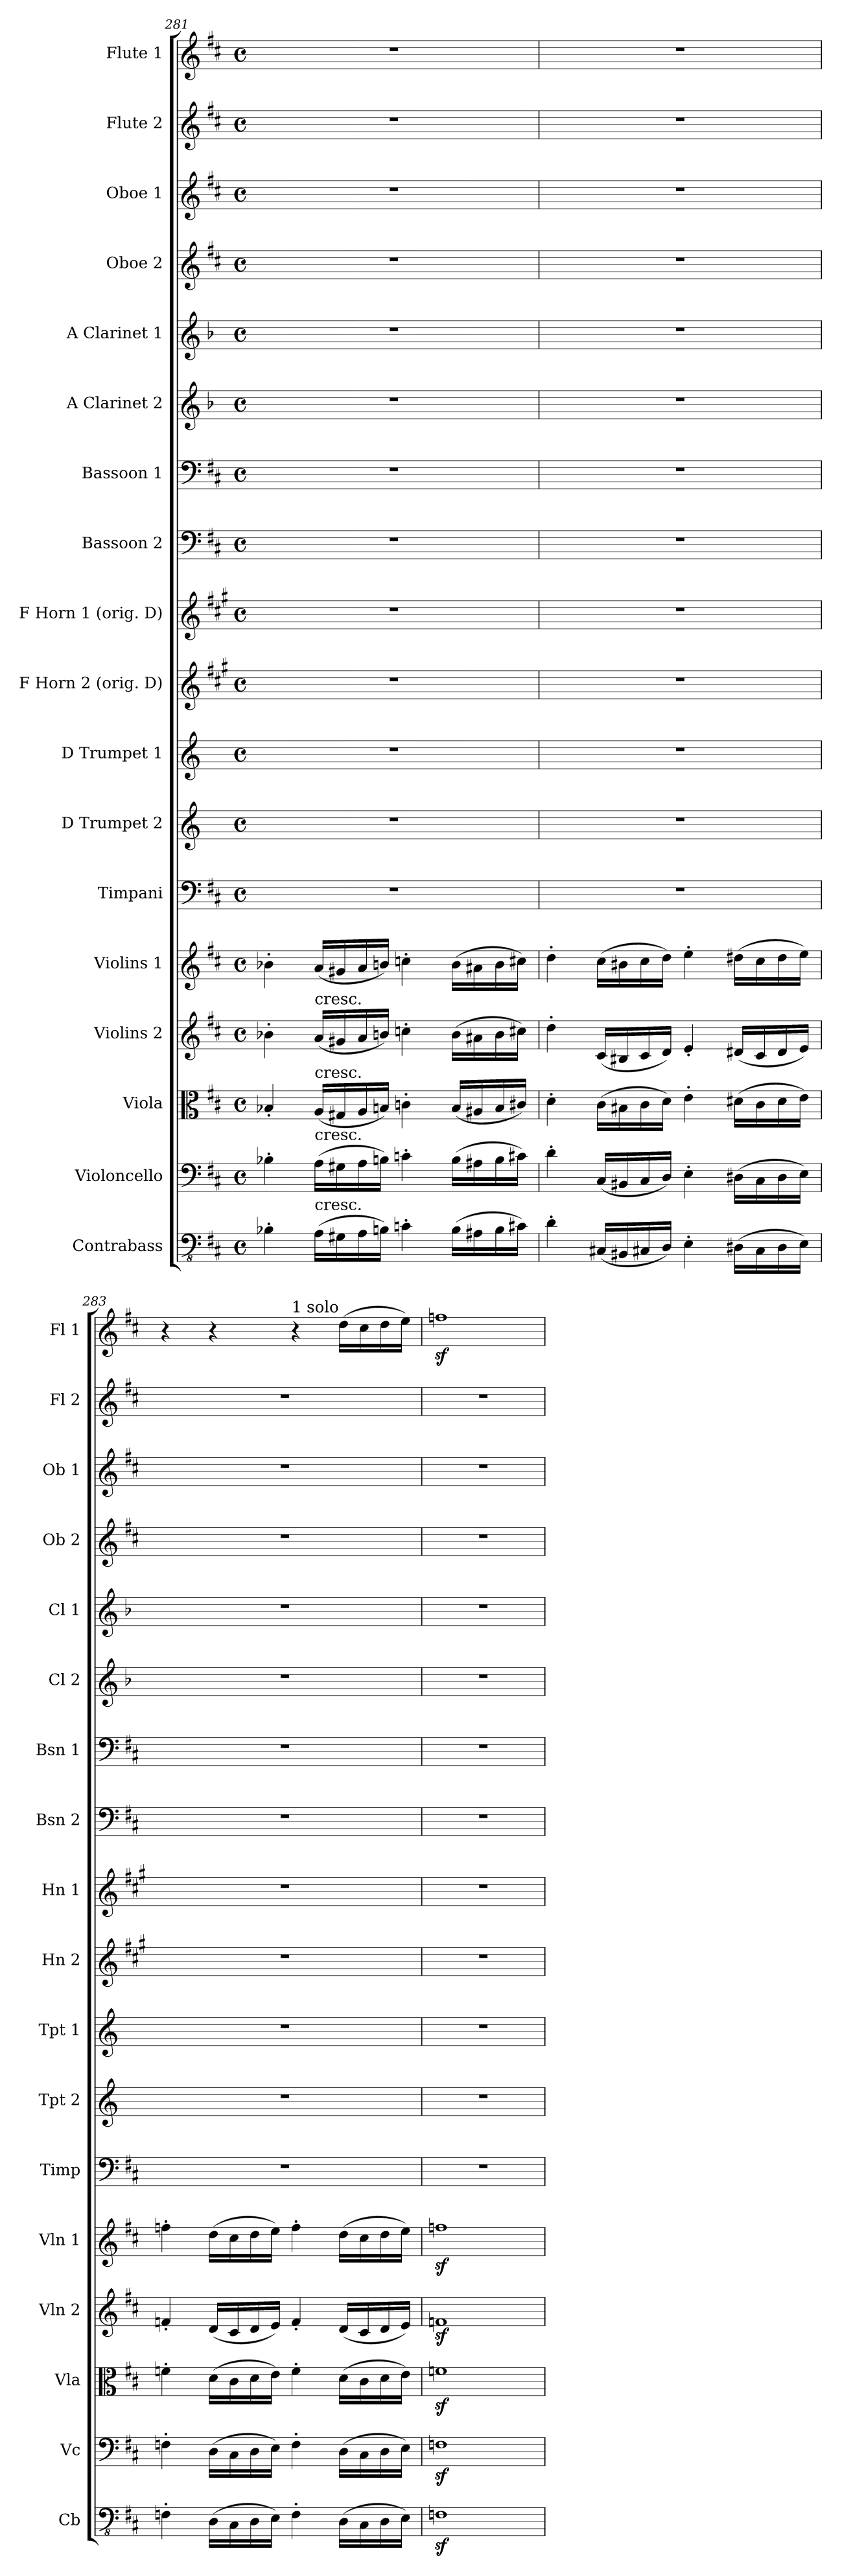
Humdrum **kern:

**kern	**kern	**kern	**kern	**kern	**kern	**kern	**kern	**kern	**kern	**kern	**kern	**kern	**kern	**kern	**kern	**kern	**kern
*part18	*part17	*part16	*part15	*part14	*part13	*part12	*part11	*part10	*part9	*part8	*part7	*part6	*part5	*part4	*part3	*part2	*part1
*staff18	*staff17	*staff16	*staff15	*staff14	*staff13	*staff12	*staff11	*staff10	*staff9	*staff8	*staff7	*staff6	*staff5	*staff4	*staff3	*staff2	*staff1
*I"Contrabass	*I"Violoncello	*I"Viola	*I"Violins 2	*I"Violins 1	*I"Timpani	*I"D Trumpet 2	*I"D Trumpet 1	*I"F Horn 2 (orig.  D)	*I"F Horn 1 (orig.  D)	*I"Bassoon 2	*I"Bassoon 1	*I"A Clarinet 2	*I"A Clarinet 1	*I"Oboe 2	*I"Oboe 1	*I"Flute 2	*I"Flute 1
*I'Cb	*I'Vc	*I'Vla	*I'Vln 2	*I'Vln 1	*I'Timp	*I'Tpt 2	*I'Tpt 1	*I'Hn 2	*I'Hn 1	*I'Bsn 2	*I'Bsn 1	*I'Cl 2	*I'Cl 1	*I'Ob 2	*I'Ob 1	*I'Fl 2	*I'Fl 1
*clefFv4	*clefF4	*clefC3	*clefG2	*clefG2	*clefF4	*clefG2	*clefG2	*clefG2	*clefG2	*clefF4	*clefF4	*clefG2	*clefG2	*clefG2	*clefG2	*clefG2	*clefG2
*	*	*	*	*	*	*ITrd-1c-2	*ITrd-1c-2	*ITrd4c7	*ITrd4c7	*	*	*ITrd2c3	*ITrd2c3	*	*	*	*
*k[f#c#]	*k[f#c#]	*k[f#c#]	*k[f#c#]	*k[f#c#]	*k[f#c#]	*k[f#c#]	*k[f#c#]	*k[f#c#]	*k[f#c#]	*k[f#c#]	*k[f#c#]	*k[f#c#]	*k[f#c#]	*k[f#c#]	*k[f#c#]	*k[f#c#]	*k[f#c#]
*M4/4	*M4/4	*M4/4	*M4/4	*M4/4	*M4/4	*M4/4	*M4/4	*M4/4	*M4/4	*M4/4	*M4/4	*M4/4	*M4/4	*M4/4	*M4/4	*M4/4	*M4/4
*met(c)	*met(c)	*met(c)	*met(c)	*met(c)	*met(c)	*met(c)	*met(c)	*met(c)	*met(c)	*met(c)	*met(c)	*met(c)	*met(c)	*met(c)	*met(c)	*met(c)	*met(c)
=281	=281	=281	=281	=281	=281	=281	=281	=281	=281	=281	=281	=281	=281	=281	=281	=281	=281
4BB-X'\	4B-X'\	4B-X'/	4b-X'\	4b-X'\	1r	1r	1r	1r	1r	1r	1r	1r	1r	1r	1r	1r	1r
!	!	!	!LO:TX:a:t=cresc.	!	!	!	!	!	!	!	!	!	!	!	!	!	!
!	!	!LO:TX:a:t=cresc.	!	!	!	!	!	!	!	!	!	!	!	!	!	!	!
!	!LO:TX:a:t=cresc.	!	!	!	!	!	!	!	!	!	!	!	!	!	!	!	!
!LO:TX:a:t=cresc.	!	!	!	!	!	!	!	!	!	!	!	!	!	!	!	!	!
(>16AA\LL	(>16A\LL	(<16A/LL	(<16a/LL	(<16a/LL	.	.	.	.	.	.	.	.	.	.	.	.	.
16GG#X\	16G#X\	16G#X/	16g#X/	16g#X/	.	.	.	.	.	.	.	.	.	.	.	.	.
16AA\	16A\	16A/	16a/	16a/	.	.	.	.	.	.	.	.	.	.	.	.	.
16BBn\JJ)	16Bn\JJ)	16Bn/JJ)	16bn/JJ)	16bn/JJ)	.	.	.	.	.	.	.	.	.	.	.	.	.
4Cn'\	4cn'\	4cn'\	4ccn'\	4ccn'\	.	.	.	.	.	.	.	.	.	.	.	.	.
(>16BB\LL	(>16B\LL	(<16B/LL	(>16b\LL	(>16b\LL	.	.	.	.	.	.	.	.	.	.	.	.	.
16AA#X\	16A#X\	16A#X/	16a#X\	16a#X\	.	.	.	.	.	.	.	.	.	.	.	.	.
16BB\	16B\	16B/	16b\	16b\	.	.	.	.	.	.	.	.	.	.	.	.	.
16C#X\JJ)	16c#X\JJ)	16c#X/JJ)	16cc#X\JJ)	16cc#X\JJ)	.	.	.	.	.	.	.	.	.	.	.	.	.
!!LO:PB:g=z
=282	=282	=282	=282	=282	=282	=282	=282	=282	=282	=282	=282	=282	=282	=282	=282	=282	=282
4D'\	4d'\	4d'\	4dd'\	4dd'\	1r	1r	1r	1r	1r	1r	1r	1r	1r	1r	1r	1r	1r
(<16CC#X/LL	(<16C#/LL	(>16c#\LL	(<16c#/LL	(>16cc#\LL	.	.	.	.	.	.	.	.	.	.	.	.	.
16BBB#X/	16BB#X/	16B#X\	16B#X/	16b#X\	.	.	.	.	.	.	.	.	.	.	.	.	.
16CC#X/	16C#/	16c#\	16c#/	16cc#\	.	.	.	.	.	.	.	.	.	.	.	.	.
16DD/JJ)	16D/JJ)	16d\JJ)	16d/JJ)	16dd\JJ)	.	.	.	.	.	.	.	.	.	.	.	.	.
4EE'\	4E'\	4e'\	4e'/	4ee'\	.	.	.	.	.	.	.	.	.	.	.	.	.
(>16DD#X\LL	(>16D#X\LL	(>16d#X\LL	(<16d#X/LL	(>16dd#X\LL	.	.	.	.	.	.	.	.	.	.	.	.	.
16CC#\	16C#\	16c#\	16c#/	16cc#\	.	.	.	.	.	.	.	.	.	.	.	.	.
16DD#\	16D#\	16d#\	16d#/	16dd#\	.	.	.	.	.	.	.	.	.	.	.	.	.
16EE\JJ)	16E\JJ)	16e\JJ)	16e/JJ)	16ee\JJ)	.	.	.	.	.	.	.	.	.	.	.	.	.
=283	=283	=283	=283	=283	=283	=283	=283	=283	=283	=283	=283	=283	=283	=283	=283	=283	=283
4FFn'\	4Fn'\	4fn'\	4fn'/	4ffn'\	1r	1r	1r	1r	1r	1r	1r	1r	1r	1r	1r	1r	4r
(>16DD\LL	(>16D\LL	(>16d\LL	(<16d/LL	(>16dd\LL	.	.	.	.	.	.	.	.	.	.	.	.	4r
16CC#\	16C#\	16c#\	16c#/	16cc#\	.	.	.	.	.	.	.	.	.	.	.	.	.
16DD\	16D\	16d\	16d/	16dd\	.	.	.	.	.	.	.	.	.	.	.	.	.
16EE\JJ)	16E\JJ)	16e\JJ)	16e/JJ)	16ee\JJ)	.	.	.	.	.	.	.	.	.	.	.	.	.
!	!	!	!	!	!	!	!	!	!	!	!	!	!	!	!	!	!LO:TX:a:t=1 solo
4FF'\	4F'\	4f'\	4f'/	4ff'\	.	.	.	.	.	.	.	.	.	.	.	.	4r
(>16DD\LL	(>16D\LL	(>16d\LL	(<16d/LL	(>16dd\LL	.	.	.	.	.	.	.	.	.	.	.	.	(>16dd\LL
16CC#\	16C#\	16c#\	16c#/	16cc#\	.	.	.	.	.	.	.	.	.	.	.	.	16cc#\
16DD\	16D\	16d\	16d/	16dd\	.	.	.	.	.	.	.	.	.	.	.	.	16dd\
16EE\JJ)	16E\JJ)	16e\JJ)	16e/JJ)	16ee\JJ)	.	.	.	.	.	.	.	.	.	.	.	.	16ee\JJ)
=284	=284	=284	=284	=284	=284	=284	=284	=284	=284	=284	=284	=284	=284	=284	=284	=284	=284
1FFnz<	1Fnz<	1fnz<	1fnz<	1ffnz<	1r	1r	1r	1r	1r	1r	1r	1r	1r	1r	1r	1r	1ffnz<
=	=	=	=	=	=	=	=	=	=	=	=	=	=	=	=	=	=
*-	*-	*-	*-	*-	*-	*-	*-	*-	*-	*-	*-	*-	*-	*-	*-	*-	*-
